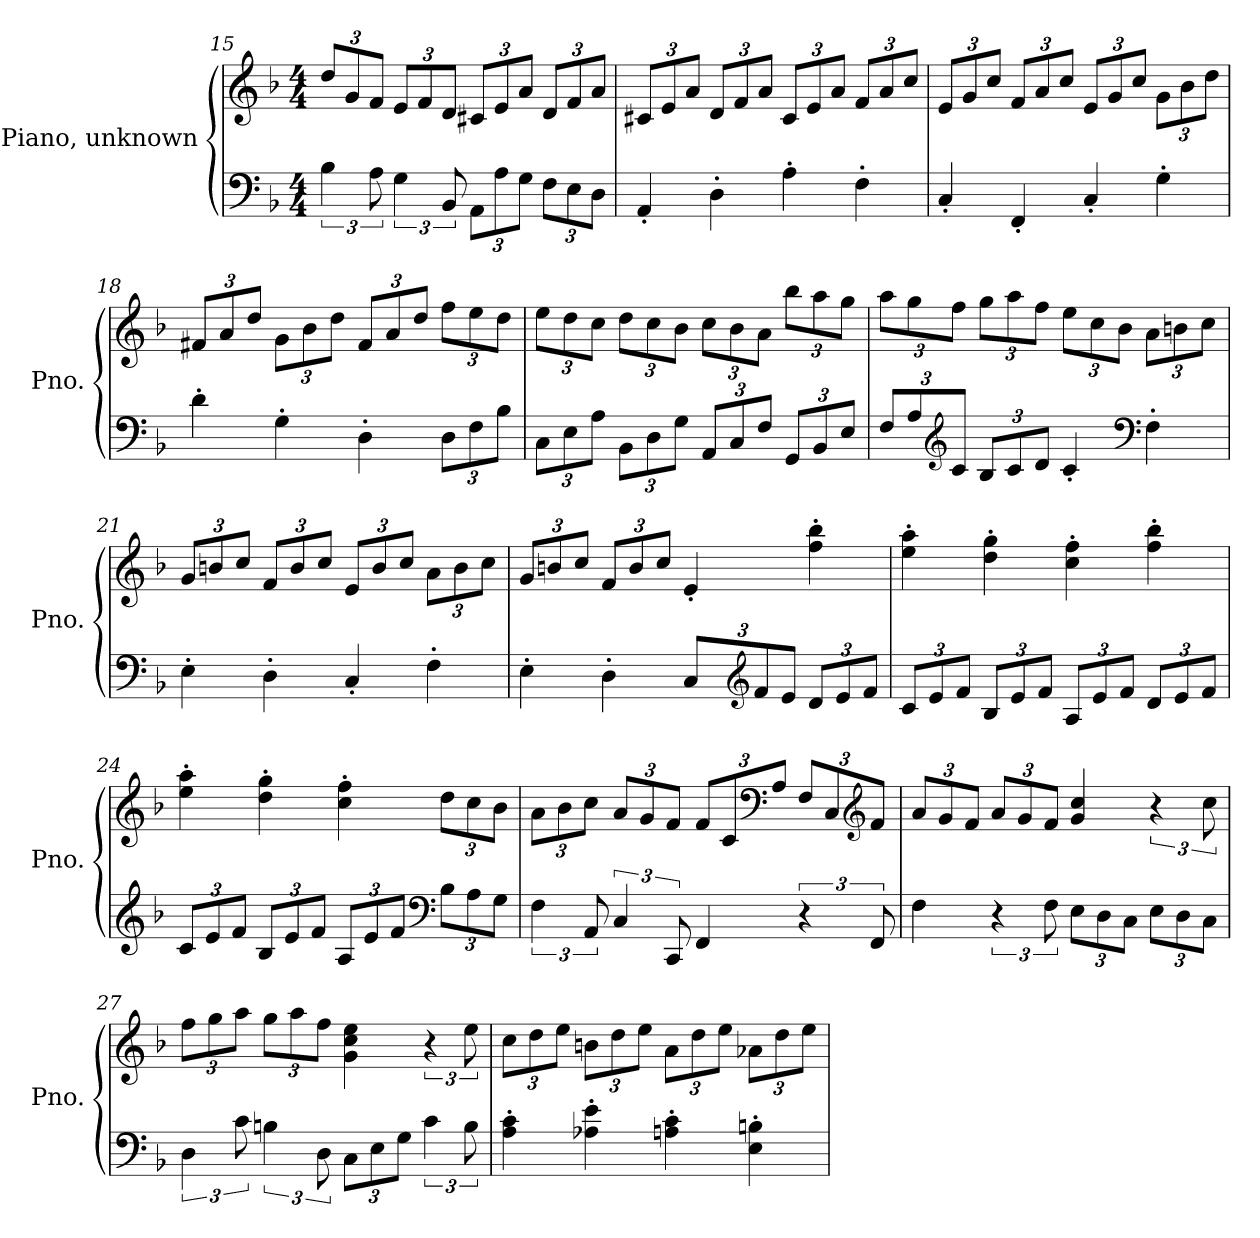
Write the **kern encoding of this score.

**kern	**kern
*part1	*part1
*staff2	*staff1
*I"Piano, unknown	*
*I'Pno.	*
*clefF4	*clefG2
*k[b-]	*k[b-]
*M4/4	*M4/4
*	*Xbrackettup
=15	=15
6B-\	12dd/L
.	12g/
12A\	12f/J
6G\	12e/L
.	12f/
12BB-/	12d/J
*Xbrackettup	*
12AA\L	12c#X/L
12A\	12e/
12G\J	12a/J
12F\L	12d/L
12E\	12f/
12D\J	12a/J
!!LO:LB:g=z
=16	=16
4AA'/	12c#X/L
.	12e/
.	12a/J
4D'\	12d/L
.	12f/
.	12a/J
4A'\	12c#/L
.	12e/
.	12a/J
4F'\	12f/L
.	12a/
.	12cc/J
=17	=17
4C'/	12e/L
.	12g/
.	12cc/J
4FF'/	12f/L
.	12a/
.	12cc/J
4C'/	12e/L
.	12g/
.	12cc/J
4G'\	12g\L
.	12b-\
.	12dd\J
=18	=18
4d'\	12f#X/L
.	12a/
.	12dd/J
4G'\	12g\L
.	12b-\
.	12dd\J
4D'\	12f#/L
.	12a/
.	12dd/J
12D\L	12ff\L
12F\	12ee\
12B-\J	12dd\J
!!LO:PB:g=z
=19	=19
12C\L	12ee\L
12E\	12dd\
12A\J	12cc\J
12BB-\L	12dd\L
12D\	12cc\
12G\J	12b-\J
12AA/L	12cc\L
12C/	12b-\
12F/J	12a\J
12GG/L	12bb-\L
12BB-/	12aa\
12E/J	12gg\J
=20	=20
12F/L	12aa\L
12A/	12gg\
*clefG2	*
12c/J	12ff\J
12B-/L	12gg\L
12c/	12aa\
12d/J	12ff\J
4c'/	12ee\L
.	12cc\
.	12b-\J
*clefF4	*
4F'\	12a\L
.	12bn\
.	12cc\J
=21	=21
4E'\	12g/L
.	12bn/
.	12cc/J
4D'\	12f/L
.	12b/
.	12cc/J
4C'/	12e/L
.	12b/
.	12cc/J
4F'\	12a\L
.	12b\
.	12cc\J
!!LO:LB:g=z
=22	=22
4E'\	12g/L
.	12bn/
.	12cc/J
4D'\	12f/L
.	12b/
.	12cc/J
12C/L	4e'/
*clefG2	*
12f/	.
12e/J	.
12d/L	4ff\' 4bb-\'
12e/	.
12f/J	.
=23	=23
12c/L	4ee\' 4aa\'
12e/	.
12f/J	.
12B-/L	4dd\' 4gg\'
12e/	.
12f/J	.
12A/L	4cc\' 4ff\'
12e/	.
12f/J	.
12d/L	4ff\' 4bb-\'
12e/	.
12f/J	.
=24	=24
12c/L	4ee\' 4aa\'
12e/	.
12f/J	.
12B-/L	4dd\' 4gg\'
12e/	.
12f/J	.
12A/L	4cc\' 4ff\'
12e/	.
12f/J	.
*clefF4	*
12B-\L	12dd\L
12A\	12cc\
12G\J	12b-\J
!!LO:LB:g=z
=25	=25
*brackettup	*
6F\	12a\L
.	12b-\
12AA/	12cc\J
6C/	12a/L
.	12g/
12CC/	12f/J
4FF/	12f/L
.	12c/
*	*clefF4
.	12A/J
6r	12F/L
.	12C/
*	*clefG2
12FF/	12f/J
=26	=26
4F\	12a/L
.	12g/
.	12f/J
6r	12a/L
.	12g/
12F\	12f/J
*Xbrackettup	*
12E\L	4g/ 4cc/
12D\	.
12C\J	.
*	*brackettup
12E\L	6r
12D\	.
12C\J	12cc\
=27	=27
*brackettup	*Xbrackettup
6D\	12ff\L
.	12gg\
12c\	12aa\J
6Bn\	12gg\L
.	12aa\
12D\	12ff\J
*Xbrackettup	*
12C\L	4g\ 4cc\ 4ee\
12E\	.
12G\J	.
*brackettup	*brackettup
6c\	6r
12B\	12ee\
!!LO:LB:g=z
=28	=28
*	*Xbrackettup
4A\' 4c\'	12cc\L
.	12dd\
.	12ee\J
4A-X\' 4e\'	12bn\L
.	12dd\
.	12ee\J
4An\' 4c\'	12a\L
.	12dd\
.	12ee\J
4E\' 4Bn\'	12a-X\L
.	12dd\
.	12ee\J
=	=
*-	*-
